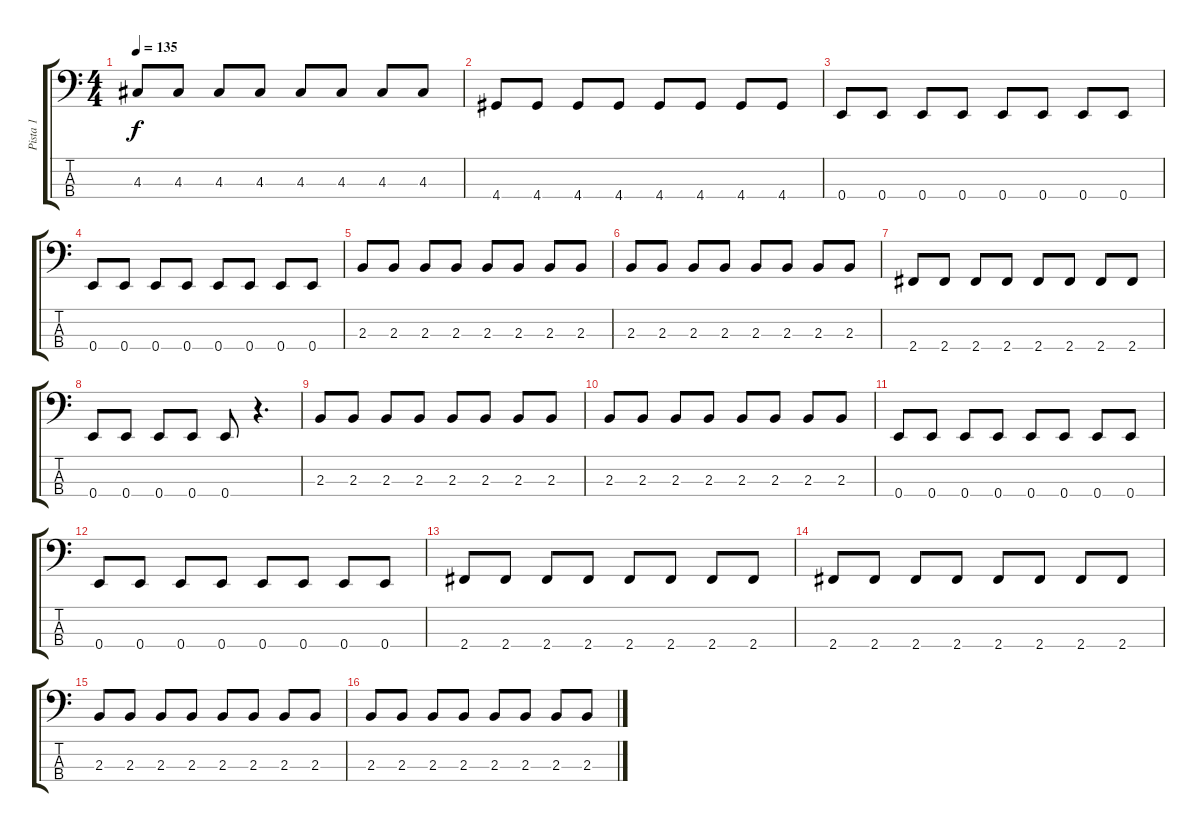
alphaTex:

\track ("Pista 1" "Pista 1") {instrument electricbassfinger}
\staff {score tabs}
\tuning (G2 D2 A1 E1) {hide}
\ts (4 4)
\tempo 135
\clef f4
\ks c
4.3.8{dy f} 4.3.8 4.3.8 4.3.8 4.3.8 4.3.8 4.3.8 4.3.8 |
4.4.8 4.4.8 4.4.8 4.4.8 4.4.8 4.4.8 4.4.8 4.4.8 |
0.4.8 0.4.8 0.4.8 0.4.8 0.4.8 0.4.8 0.4.8 0.4.8 |
0.4.8 0.4.8 0.4.8 0.4.8 0.4.8 0.4.8 0.4.8 0.4.8 |
2.3.8 2.3.8 2.3.8 2.3.8 2.3.8 2.3.8 2.3.8 2.3.8 |
2.3.8 2.3.8 2.3.8 2.3.8 2.3.8 2.3.8 2.3.8 2.3.8 |
2.4.8 2.4.8 2.4.8 2.4.8 2.4.8 2.4.8 2.4.8 2.4.8 |
0.4.8 0.4.8 0.4.8 0.4.8 0.4.8 r.4{d} |
2.3.8{volume 16 instrument electricbassfinger} 2.3.8 2.3.8 2.3.8 2.3.8 2.3.8 2.3.8 2.3.8 |
2.3.8 2.3.8 2.3.8 2.3.8 2.3.8 2.3.8 2.3.8 2.3.8 |
0.4.8 0.4.8 0.4.8 0.4.8 0.4.8 0.4.8 0.4.8 0.4.8 |
0.4.8 0.4.8 0.4.8 0.4.8 0.4.8 0.4.8 0.4.8 0.4.8 |
2.4.8 2.4.8 2.4.8 2.4.8 2.4.8 2.4.8 2.4.8 2.4.8 |
2.4.8 2.4.8 2.4.8 2.4.8 2.4.8 2.4.8 2.4.8 2.4.8 |
2.3.8 2.3.8 2.3.8 2.3.8 2.3.8 2.3.8 2.3.8 2.3.8 |
2.3.8 2.3.8 2.3.8 2.3.8 2.3.8 2.3.8 2.3.8 2.3.8
